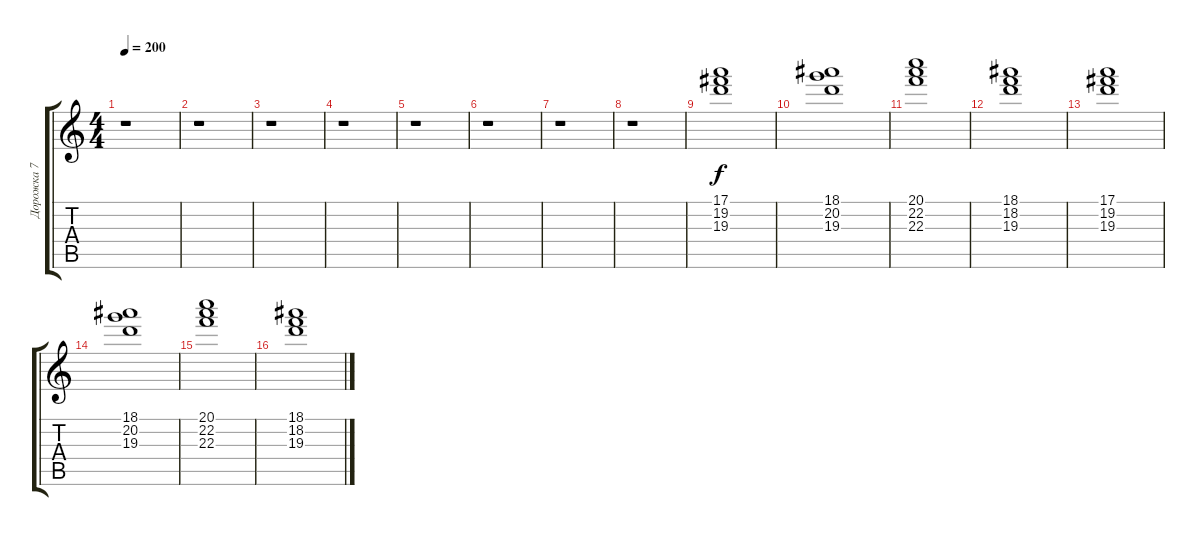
\track ("Дорожка 7" "Дорожка 7") {instrument slapbass1}
\staff {score tabs}
\tuning (E4 B3 G3 D3 A2 E2) {hide}
\ts (4 4)
\tempo 200
\clef g2
\ks c
r.1{dy mf} |
r.1 |
r.1 |
r.1 |
r.1 |
r.1 |
r.1 |
r.1 |
(17.1 19.2 19.3).1{dy f} |
(18.1 20.2 19.3).1 |
(20.1 22.2 22.3).1 |
(18.1 18.2 19.3).1 |
(17.1 19.2 19.3).1 |
(18.1 20.2 19.3).1 |
(20.1 22.2 22.3).1 |
(18.1 18.2 19.3).1
